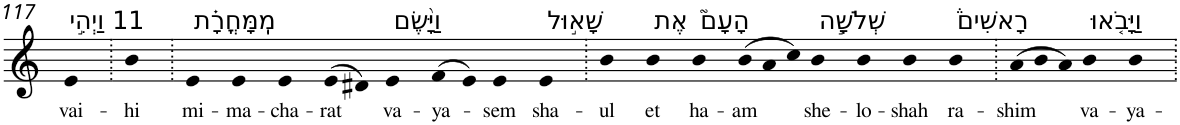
**kern	**text
*part1	*part1
*staff1	*staff1
*I"Piano	*
*I'Pno	*
!!LO:PB:g=z
*clefG2	*
*k[]	*
=117	=117
!LO:TX:a:t=11 וַיְהִ֣י	!
!	!LO:LY:b
4e	vai-
=118.	=118.
!	!LO:LY:b
4b	-hi
=119.	=119.
!LO:TX:a:t=מִֽמָּחֳרָ֗ת	!
!	!LO:LY:b
4e	mi-
!	!LO:LY:b
4e	-ma-
!	!LO:LY:b
4e	-cha-
!	!LO:LY:b
(>8e	-rat
8d#X)	.
!LO:TX:a:t=וַיָּ֨שֶׂם	!
!	!LO:LY:b
4e	va-
!	!LO:LY:b
(>8f	-ya-
8e)	.
!	!LO:LY:b
4e	-sem
!LO:TX:a:t=שָׁא֣וּל	!
!	!LO:LY:b
4e	sha-
=120.	=120.
!	!LO:LY:b
4b	-ul
!LO:TX:a:t=אֶת	!
!	!LO:LY:b
4b	et
!LO:TX:a:t=הָעָם֮	!
!	!LO:LY:b
4b	ha-
*Xtuplet	*
!	!LO:LY:b
(>12b	-am
12a	.
12cc)	.
!LO:TX:a:t=שְׁלֹשָׁ֣ה	!
!	!LO:LY:b
4b	she-
!	!LO:LY:b
4b	-lo-
!	!LO:LY:b
4b	-shah
!LO:TX:a:t=רָאשִׁים֒	!
!	!LO:LY:b
4b	ra-
=121.	=121.
!	!LO:LY:b
(>12a	-shim
12b	.
12a)	.
!LO:TX:a:t=וַיָּבֹ֤אוּ	!
!	!LO:LY:b
4b	va-
!	!LO:LY:b
4b	-ya-
=.	=.
*-	*-
